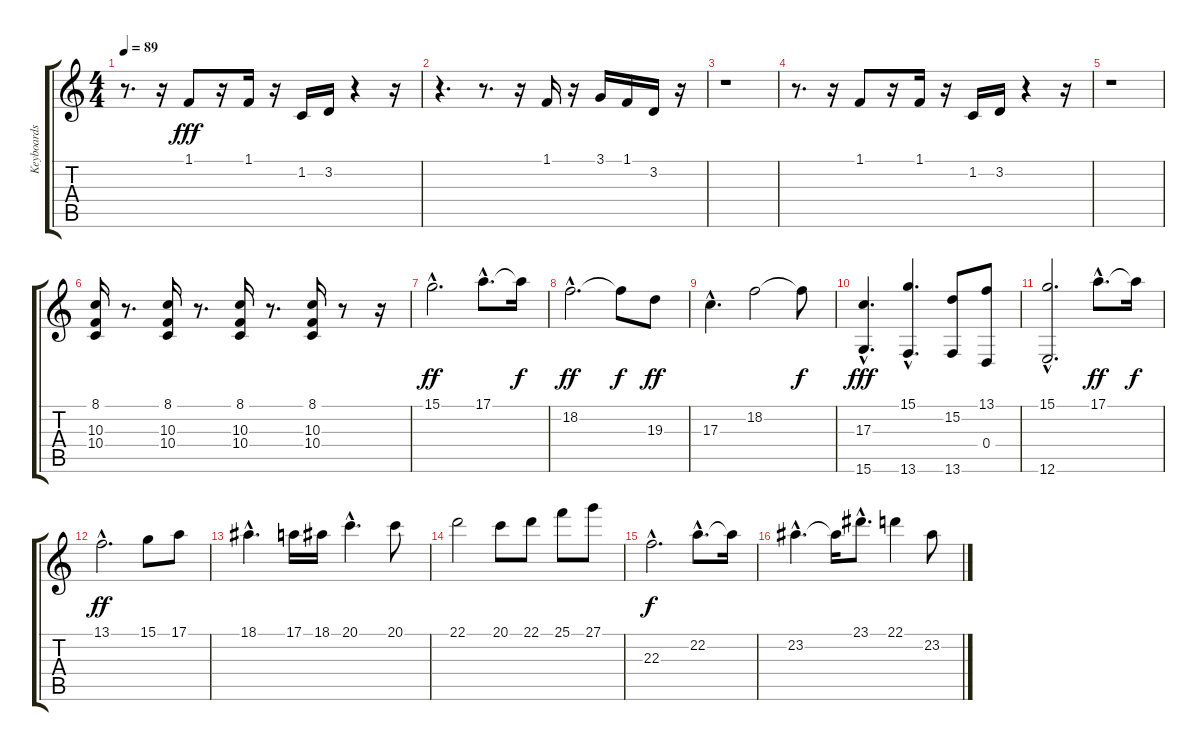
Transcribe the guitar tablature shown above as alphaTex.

\track ("Keyboards 2" "Keyboards ") {instrument stringensemble1}
\staff {score tabs}
\tuning (E4 B3 G3 D3 A2 E2) {hide}
\ts (4 4)
\tempo 89
\clef g2
\ks c
r.8{d dy fff} r.16 1.1.8 r.16 1.1.16 r.16 1.2.16 3.2.16 r.4 r.16 |
r.4{d} r.8{d} r.16 1.1.16 r.16 3.1.16 1.1.16 3.2.16 r.16 |
r.1 |
r.8{d} r.16 1.1.8 r.16 1.1.16 r.16 1.2.16 3.2.16 r.4 r.16 |
r.1 |
(8.1 10.3 10.4).16 r.8{d} (8.1 10.3 10.4).16 r.8{d} (8.1 10.3 10.4).16 r.8{d} (8.1 10.3 10.4).16 r.8 r.16 |
15.1{hac}.2{d dy ff} 17.1{hac}.8{d} 17.1{t}.16{dy f} |
18.2{hac}.2{d dy ff} 18.2{t}.8{dy f} 19.3.8{dy ff} |
17.3{hac}.4{d} 18.2.2 18.2{t}.8{dy f} |
(17.3 15.6{hac}).4{d dy fff} (15.1{hac} 13.6{hac}).4{d} (15.2 13.6).8 (13.1 0.4).8 |
(15.1{hac} 12.6).2{d} 17.1{hac}.8{d dy ff} 17.1{t}.16{dy f} |
13.1{hac}.2{d dy ff} 15.1.8 17.1.8 |
18.1{hac}.4{d} 17.1.16 18.1.16 20.1{hac}.4{d} 20.1.8 |
22.1.2 20.1.8 22.1.8 25.1.8 27.1.8 |
22.3{hac}.2{d dy f} 22.2{hac}.8{d} 22.2{t}.16 |
23.2{hac}.4{d} 23.2{t}.16 23.1{hac}.8{d} 22.1.4 23.2.8
